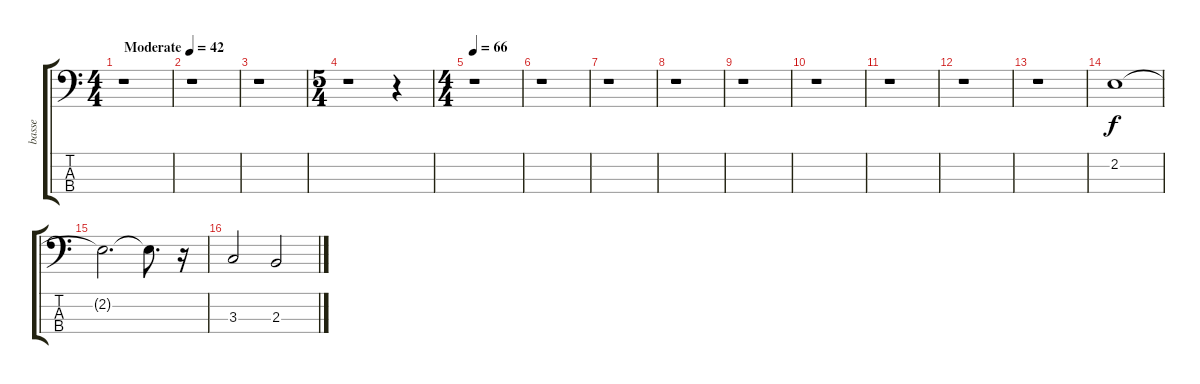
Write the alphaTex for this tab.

\track ("basse" "basse") {instrument electricbassfinger}
\staff {score tabs}
\tuning (G2 D2 A1 E1) {hide}
\ts (4 4)
\tempo (42 "Moderate")
\clef f4
\ks c
r.1{dy f instrument electricbassfinger} |
r.1 |
r.1 |
\ts (5 4)
r.1 r.4 |
\ts (4 4)
\tempo 66
r.1 |
r.1 |
r.1 |
r.1 |
r.1 |
r.1 |
r.1 |
r.1 |
r.1 |
2.2.1 |
2.2{t}.2{d} 2.2{t}.8{d} r.16 |
3.3.2 2.3.2
